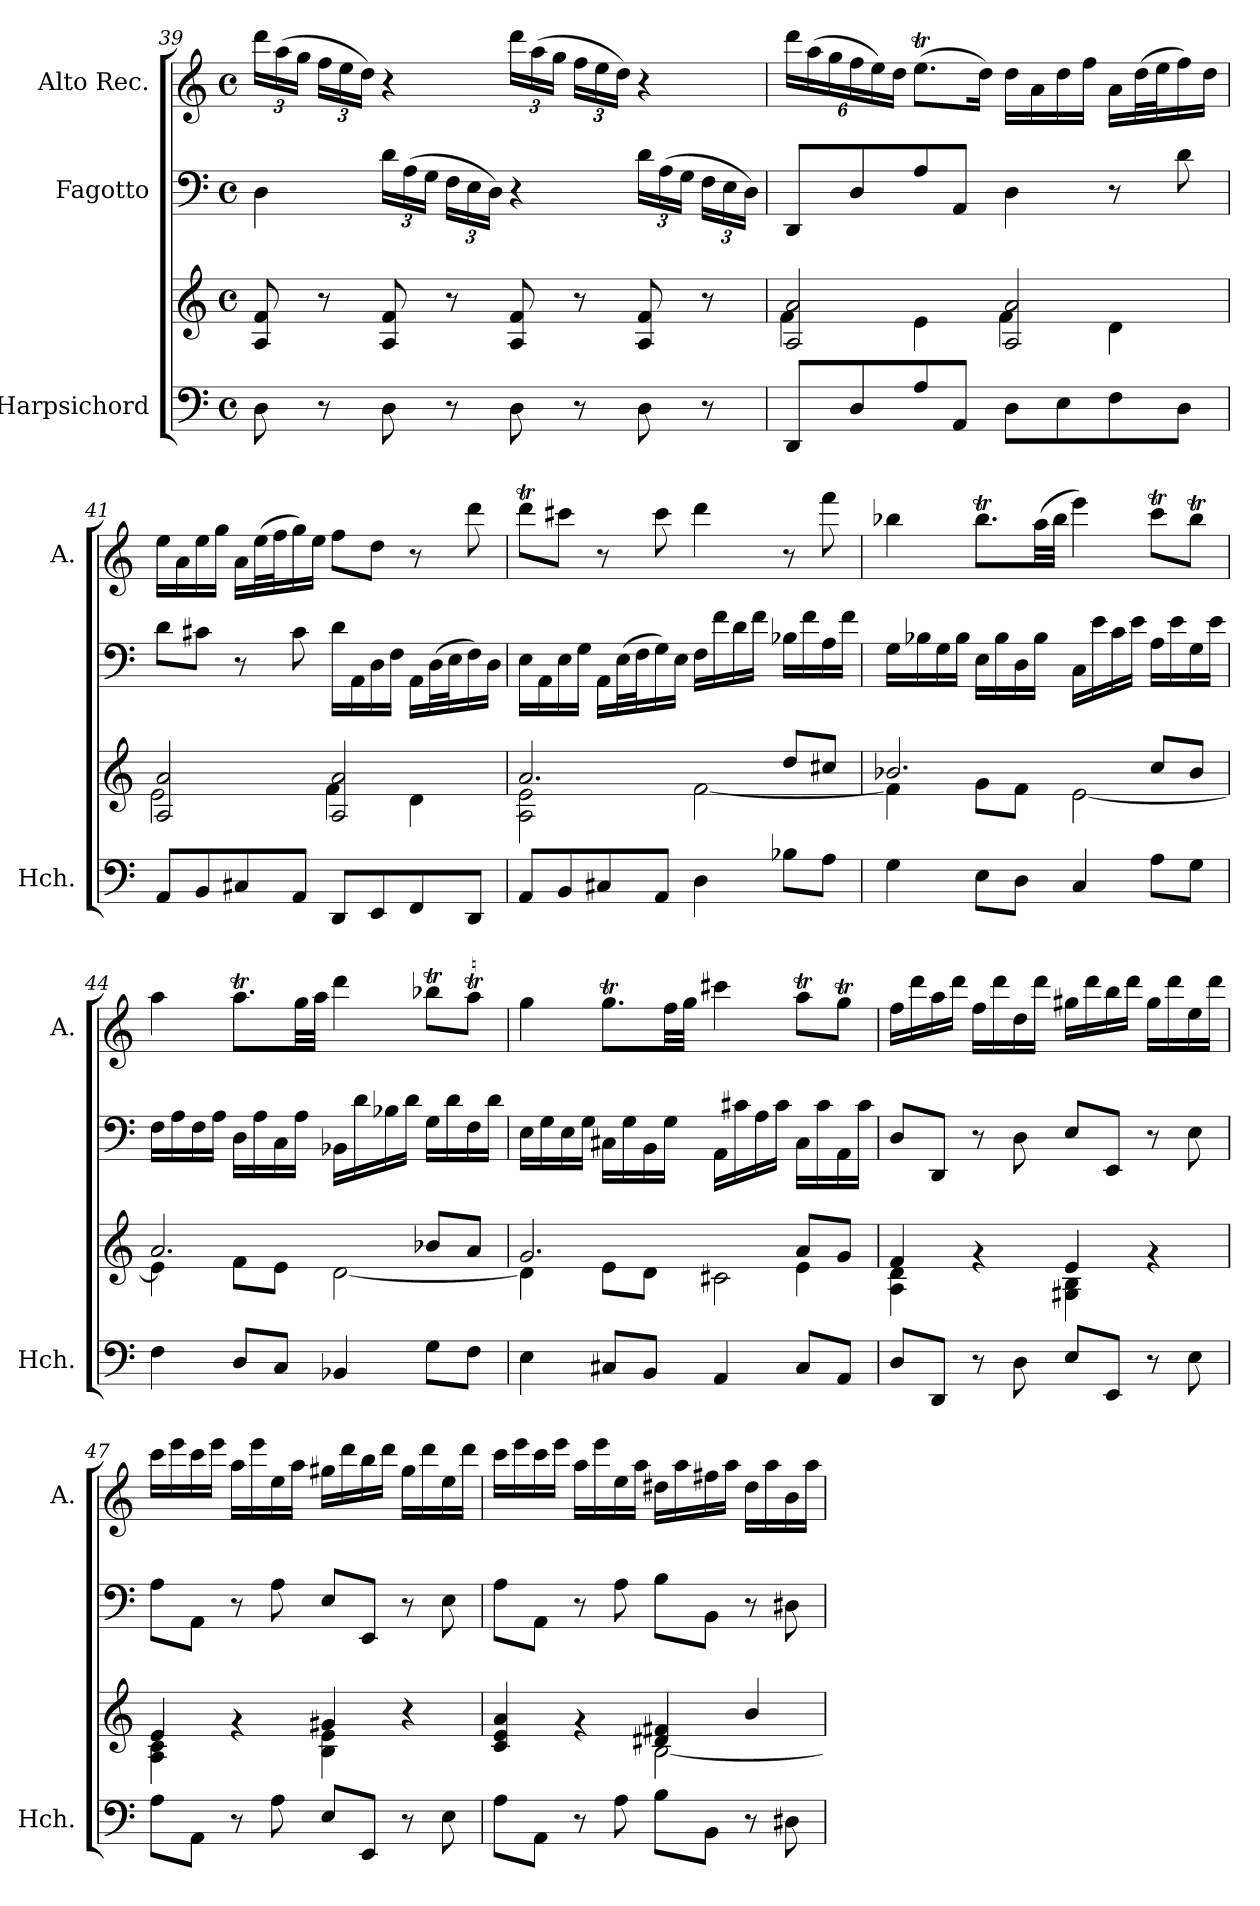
**kern	**kern	**kern	**kern
*part3	*part3	*part2	*part1
*staff4	*staff3	*staff2	*staff1
*I"Harpsichord	*	*I"Fagotto	*I"Alto Rec.
*I'Hch.	*	*	*I'A.
*clefF4	*clefG2	*clefF4	*clefG2
*k[]	*k[]	*k[]	*k[]
*M4/4	*M4/4	*M4/4	*M4/4
*met(c)	*met(c)	*met(c)	*met(c)
*	*	*	*Xbrackettup
=39	=39	=39	=39
8D\	8A/ 8f/	4D\	24ddd\LL
.	.	.	(24aa\
.	.	.	24gg\JJ
8r	8r	.	24ff\LL
.	.	.	24ee\
.	.	.	24dd\JJ)
*	*	*Xbrackettup	*
8D\	8A/ 8f/	24d\LL	4r
.	.	(24A\	.
.	.	24G\JJ	.
8r	8r	24F\LL	.
.	.	24E\	.
.	.	24D\JJ)	.
8D\	8A/ 8f/	4r	24ddd\LL
.	.	.	(24aa\
.	.	.	24gg\JJ
8r	8r	.	24ff\LL
.	.	.	24ee\
.	.	.	24dd\JJ)
8D\	8A/ 8f/	24d\LL	4r
.	.	(24A\	.
.	.	24G\JJ	.
8r	8r	24F\LL	.
.	.	24E\	.
.	.	24D\JJ)	.
!!LO:LB:g=z
=40	=40	=40	=40
*	*^	*	*
8DD/L	2A/ 2a/	4f\	8DD/L	24ddd\LL
.	.	.	.	(24aa\
.	.	.	.	24gg\
8D/	.	.	8D/	24ff\
.	.	.	.	24ee\)
.	.	.	.	24dd\JJ
8A/	.	4e\	8A/	(8.eet\L
8AA/J	.	.	8AA/J	.
.	.	.	.	16dd\Jk)
8D\L	2A/ 2a/	4f\	4D\	16dd\LL
.	.	.	.	16a\
8E\	.	.	.	16dd\
.	.	.	.	16ff\JJ
8F\	.	4d\	8r	16a\LL
.	.	.	.	(32dd\L
.	.	.	.	32ee\J
8D\J	.	.	8d\	16ff\)
.	.	.	.	16dd\JJ
=41	=41	=41	=41	=41
8AA/L	2A/ 2a/	2e\	8d\L	16ee\LL
.	.	.	.	16a\
8BB/	.	.	8c#X\J	16ee\
.	.	.	.	16gg\JJ
8C#X/	.	.	8r	16a\LL
.	.	.	.	(>32ee\L
.	.	.	.	32ff\J
8AA/J	.	.	8c#\	16gg\)
.	.	.	.	16ee\JJ
8DD/L	2A/ 2a/	4f\	16d\LL	8ff\L
.	.	.	16AA\	.
8EE/	.	.	16D\	8dd\J
.	.	.	16F\JJ	.
8FF/	.	4d\	16AA\LL	8r
.	.	.	(>32D\L	.
.	.	.	32E\J	.
8DD/J	.	.	16F\)	8ddd\
.	.	.	16D\JJ	.
=42	=42	=42	=42	=42
8AA/L	2.a/	2A\ 2e\	16E\LL	8dddT\L
.	.	.	16AA\	.
8BB/	.	.	16E\	8ccc#X\J
.	.	.	16G\JJ	.
8C#X/	.	.	16AA\LL	8r
.	.	.	(>32E\L	.
.	.	.	32F\J	.
8AA/J	.	.	16G\)	8ccc#\
.	.	.	16E\JJ	.
4D\	.	[2f\	16F\LL	4ddd\
.	.	.	16f\	.
.	.	.	16d\	.
.	.	.	16f\JJ	.
8B-X\L	8dd/L	.	16B-X\LL	8r
.	.	.	16f\	.
8A\J	8cc#X/J	.	16A\	8fff\
.	.	.	16f\JJ	.
=43	=43	=43	=43	=43
4G\	2.b-X/	4f\]	16G\LL	4bb-X\
.	.	.	16B-X\	.
.	.	.	16G\	.
.	.	.	16B-\JJ	.
8E\L	.	8g\L	16E\LL	8.bb-T\L
.	.	.	16B-\	.
8D\J	.	8f\J	16D\	.
.	.	.	16B-\JJ	(>32aa\LL
.	.	.	.	32bb-\JJJ
4C/	.	[2e\	16C\LL	4eee\)
.	.	.	16e\	.
.	.	.	16c\	.
.	.	.	16e\JJ	.
8A\L	8cc/L	.	16A\LL	8cccT\L
.	.	.	16e\	.
8G\J	8b-/J	.	16G\	8bb-T\J
.	.	.	16e\JJ	.
!!LO:LB:g=z
=44	=44	=44	=44	=44
4F\	2.a/	4e\]	16F\LL	4aa\
.	.	.	16A\	.
.	.	.	16F\	.
.	.	.	16A\JJ	.
8D/L	.	8f\L	16D\LL	8.aaT\L
.	.	.	16A\	.
8C/J	.	8e\J	16C\	.
.	.	.	16A\JJ	32gg\LL
.	.	.	.	32aa\JJJ
4BB-X/	.	[2d\	16BB-X\LL	4ddd\
.	.	.	16d\	.
.	.	.	16B-X\	.
.	.	.	16d\JJ	.
8G\L	8b-X/L	.	16G\LL	8bb-XT\L
.	.	.	16d\	.
8F\J	8a/J	.	16F\	8aaT\J
.	.	.	16d\JJ	.
=45	=45	=45	=45	=45
*	*	*^	*	*
4E\	2.g/	4d\]	2.ryy	16E\LL	4gg\
.	.	.	.	16G\	.
.	.	.	.	16E\	.
.	.	.	.	16G\JJ	.
8C#X/L	.	8e\L	.	16C#X\LL	8.ggT\L
.	.	.	.	16G\	.
8BB/J	.	8d\J	.	16BB\	.
.	.	.	.	16G\JJ	32ff\LL
.	.	.	.	.	32gg\JJJ
4AA/	.	2c#X\	.	16AA\LL	4ccc#X\
.	.	.	.	16c#X\	.
.	.	.	.	16A\	.
.	.	.	.	16c#\JJ	.
8C#/L	8a/L	.	4e\	16C#\LL	8aaT\L
.	.	.	.	16c#\	.
8AA/J	8g/J	.	.	16AA\	8ggT\J
.	.	.	.	16c#\JJ	.
*	*	*v	*v	*	*
=46	=46	=46	=46	=46
8D/L	4f/	4A\ 4d\	8D/L	16ff\LL
.	.	.	.	16ddd\
8DD/J	.	.	8DD/J	16aa\
.	.	.	.	16ddd\JJ
8r	4rg	4ryy	8r	16ff\LL
.	.	.	.	16ddd\
8D\	.	.	8D\	16dd\
.	.	.	.	16ddd\JJ
8E/L	4e/	4G#X\ 4B\	8E/L	16gg#X\LL
.	.	.	.	16ddd\
8EE/J	.	.	8EE/J	16bb\
.	.	.	.	16ddd\JJ
8r	4rg	4ryy	8r	16gg#\LL
.	.	.	.	16ddd\
8E\	.	.	8E\	16ee\
.	.	.	.	16ddd\JJ
=47	=47	=47	=47	=47
8A\L	4e/	4A\ 4c\	8A\L	16ccc\LL
.	.	.	.	16eee\
8AA\J	.	.	8AA\J	16ccc\
.	.	.	.	16eee\JJ
8r	4rg	4ryy	8r	16aa\LL
.	.	.	.	16eee\
8A\	.	.	8A\	16ee\
.	.	.	.	16aa\JJ
8E/L	4g#X/	4B\ 4e\	8E/L	16gg#X\LL
.	.	.	.	16ddd\
8EE/J	.	.	8EE/J	16bb\
.	.	.	.	16ddd\JJ
8r	4r	4ryy	8r	16gg#\LL
.	.	.	.	16ddd\
8E\	.	.	8E\	16ee\
.	.	.	.	16ddd\JJ
!!LO:PB:g=z
=48	=48	=48	=48	=48
8A\L	4c/ 4e/ 4a/	2ryy	8A\L	16ccc\LL
.	.	.	.	16eee\
8AA\J	.	.	8AA\J	16ccc\
.	.	.	.	16eee\JJ
8r	4rg	.	8r	16aa\LL
.	.	.	.	16eee\
8A\	.	.	8A\	16ee\
.	.	.	.	16aa\JJ
8B\L	4d#X/ 4f#X/	[2B\	8B\L	16dd#X\LL
.	.	.	.	16aa\
8BB\J	.	.	8BB\J	16ff#X\
.	.	.	.	16aa\JJ
8r	4b/	.	8r	16dd#\LL
.	.	.	.	16aa\
8D#X\	.	.	8D#X\	16b\
.	.	.	.	16aa\JJ
*	*v	*v	*	*
=	=	=	=
*-	*-	*-	*-
